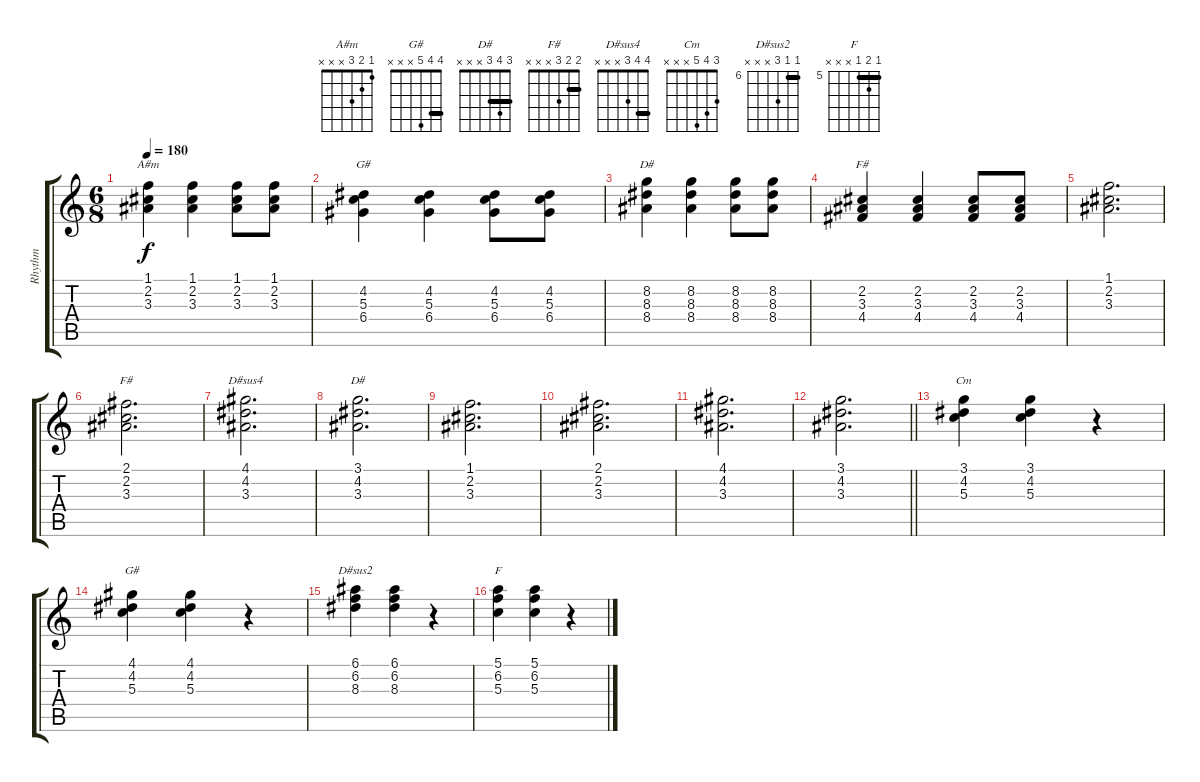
\track ("Rhythm" "Rhythm") {instrument distortionguitar}
\staff {score tabs}
\tuning (E4 B3 G3 D3 A2 E2) {hide}
\chord ("A#m" 1 2 3 x x x)
\chord ("G#" x 4 5 6 x x) {firstfret 4}
\chord ("D#" x 8 8 8 x x) {firstfret 8 barre 8}
\chord ("F#" x 2 3 4 x x)
\chord ("F#" 2 2 3 x x x) {barre 2}
\chord ("D#sus4" 4 4 3 x x x) {barre 4}
\chord ("D#" 3 4 3 x x x) {barre 3}
\chord ("Cm" 3 4 5 x x x)
\chord ("G#" 4 4 5 x x x) {barre 4}
\chord ("D#sus2" 6 6 8 x x x) {firstfret 6 barre 6}
\chord ("F" 5 6 5 x x x) {firstfret 5 barre 5}
\ts (6 8)
\tempo 180
\clef g2
\ks c
(1.1 2.2 3.3).4{ch "A#m" dy f} (1.1 2.2 3.3).4 (1.1 2.2 3.3).8 (1.1 2.2 3.3).8 |
(4.2 5.3 6.4).4{ch "G#"} (4.2 5.3 6.4).4 (4.2 5.3 6.4).8 (4.2 5.3 6.4).8 |
(8.2 8.3 8.4).4{ch "D#"} (8.2 8.3 8.4).4 (8.2 8.3 8.4).8 (8.2 8.3 8.4).8 |
(2.2 3.3 4.4).4{ch "F#"} (2.2 3.3 4.4).4 (2.2 3.3 4.4).8 (2.2 3.3 4.4).8 |
(1.1 2.2 3.3).2{d} |
(2.1 2.2 3.3).2{d ch "F#"} |
(4.1 4.2 3.3).2{d ch "D#sus4"} |
(3.1 4.2 3.3).2{d ch "D#"} |
(1.1 2.2 3.3).2{d} |
(2.1 2.2 3.3).2{d} |
(4.1 4.2 3.3).2{d} |
\barLineRight lightlight
(3.1 4.2 3.3).2{d} |
(3.1 4.2 5.3).4{ch "Cm"} (3.1 4.2 5.3).4 r.4 |
(4.1 4.2 5.3).4{ch "G#"} (4.1 4.2 5.3).4 r.4 |
(6.1 6.2 8.3).4{ch "D#sus2"} (6.1 6.2 8.3).4 r.4 |
(5.1 6.2 5.3).4{ch "F"} (5.1 6.2 5.3).4 r.4
